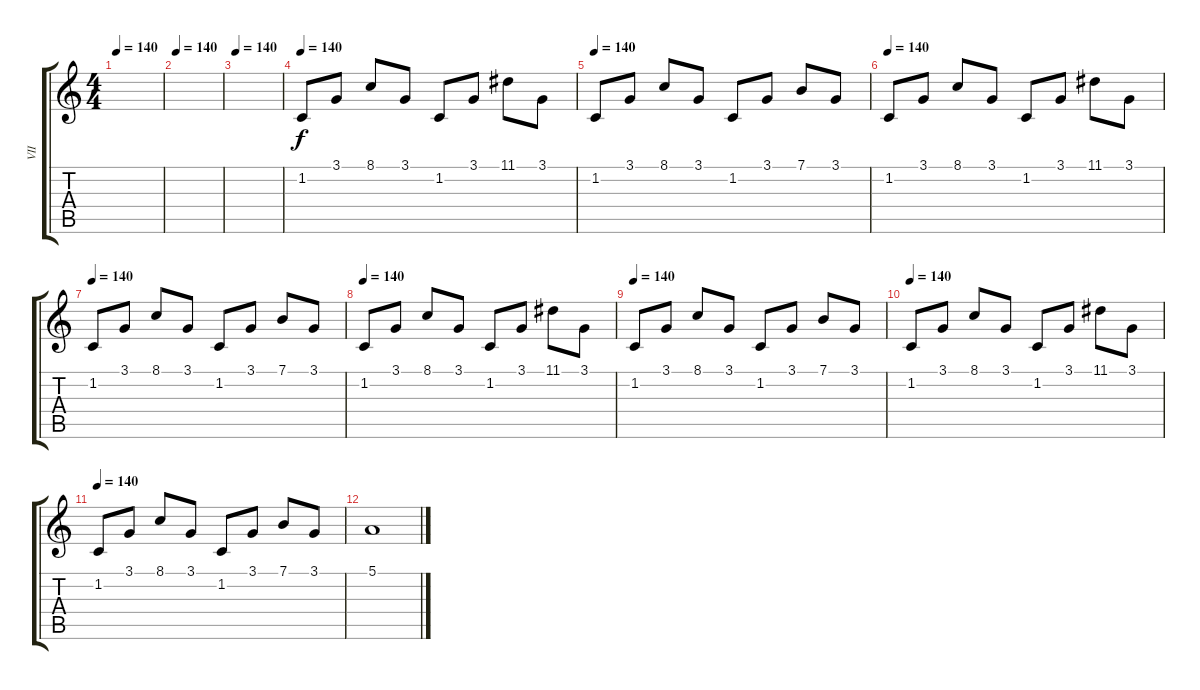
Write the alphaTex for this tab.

\track ("VII" "VII") {instrument tubularbells}
\staff {score tabs}
\tuning (E4 B3 G3 D3 A2 E2) {hide}
\ts (4 4)
\tempo 140
\clef g2
\ks c
|
\tempo 140
|
\tempo 140
|
\tempo 120
\tempo 140
1.2.8 3.1.8 8.1.8 3.1.8 1.2.8 3.1.8 11.1.8 3.1.8 |
\tempo 120
\tempo 140
1.2.8 3.1.8 8.1.8 3.1.8 1.2.8 3.1.8 7.1.8 3.1.8 |
\tempo 120
\tempo 140
1.2.8 3.1.8 8.1.8 3.1.8 1.2.8 3.1.8 11.1.8 3.1.8 |
\tempo 120
\tempo 140
1.2.8 3.1.8 8.1.8 3.1.8 1.2.8 3.1.8 7.1.8 3.1.8 |
\tempo 120
\tempo 140
1.2.8 3.1.8 8.1.8 3.1.8 1.2.8 3.1.8 11.1.8 3.1.8 |
\tempo 120
\tempo 140
1.2.8 3.1.8 8.1.8 3.1.8 1.2.8 3.1.8 7.1.8 3.1.8 |
\tempo 120
\tempo 140
1.2.8 3.1.8 8.1.8 3.1.8 1.2.8 3.1.8 11.1.8 3.1.8 |
\tempo 120
\tempo 140
1.2.8 3.1.8 8.1.8 3.1.8 1.2.8 3.1.8 7.1.8 3.1.8 |
5.1.1
